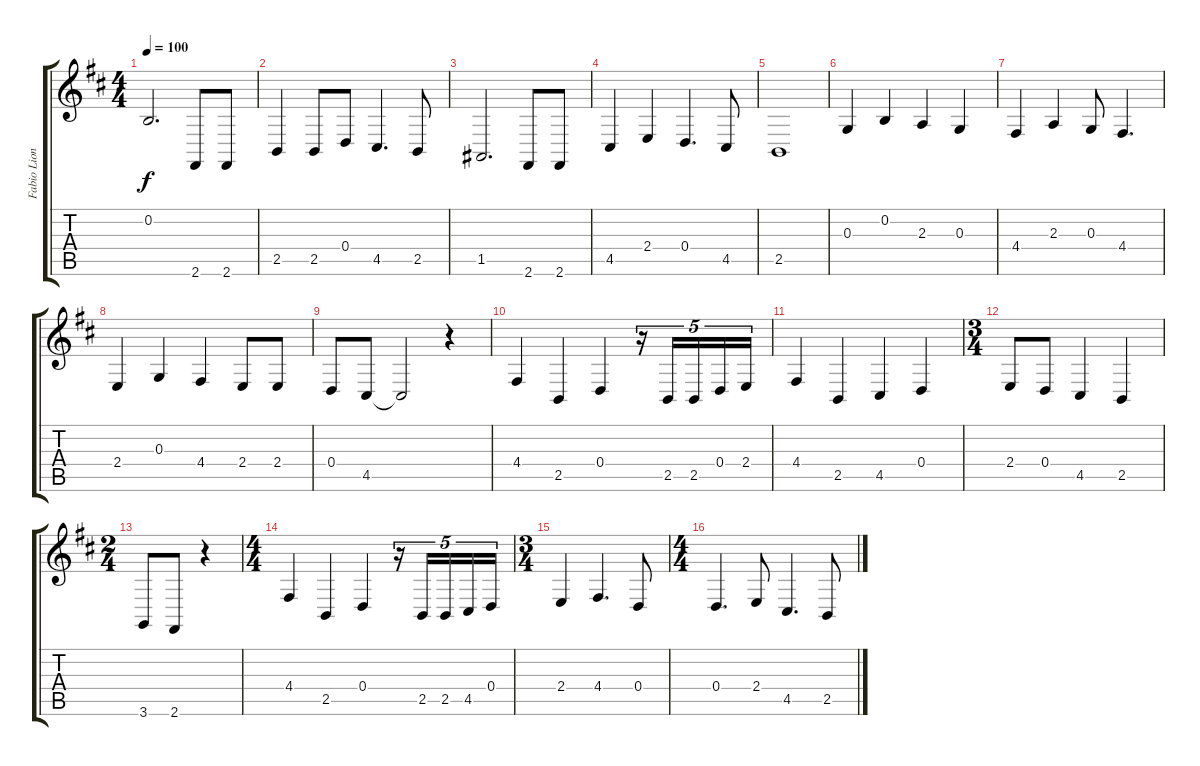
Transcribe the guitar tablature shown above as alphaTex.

\track ("Fabio Lione" "Fabio Lion") {instrument bassoon}
\staff {score tabs}
\tuning (E4 B3 G3 D3 A2 E2) {hide}
\ts (4 4)
\tempo 100
\clef g2
\ks bminor
0.2.2{d dy f} 2.6.8 2.6.8 |
2.5.4 2.5.8 0.4.8 4.5.4{d} 2.5.8 |
1.5.2{d} 2.6.8 2.6.8 |
4.5.4 2.4.4 0.4.4{d} 4.5.8 |
2.5.1 |
0.3.4 0.2.4 2.3.4 0.3.4 |
4.4.4 2.3.4 0.3.8 4.4.4{d} |
2.4.4 0.3.4 4.4.4 2.4.8 2.4.8 |
0.4.8 4.5.8 4.5{t}.2 r.4 |
4.4.4 2.5.4 0.4.4 r.16{tu (5 4)} 2.5.16{tu (5 4)} 2.5.16{tu (5 4)} 0.4.16{tu (5 4)} 2.4.16{tu (5 4)} |
4.4.4 2.5.4 4.5.4 0.4.4 |
\ts (3 4)
2.4.8 0.4.8 4.5.4 2.5.4 |
\ts (2 4)
3.6.8 2.6.8 r.4 |
\ts (4 4)
4.4.4 2.5.4 0.4.4 r.16{tu (5 4)} 2.5.16{tu (5 4)} 2.5.16{tu (5 4)} 4.5.16{tu (5 4)} 0.4.16{tu (5 4)} |
\ts (3 4)
2.4.4 4.4.4{d} 0.4.8 |
\ts (4 4)
0.4.4{d} 2.4.8 4.5.4{d} 2.5.8
